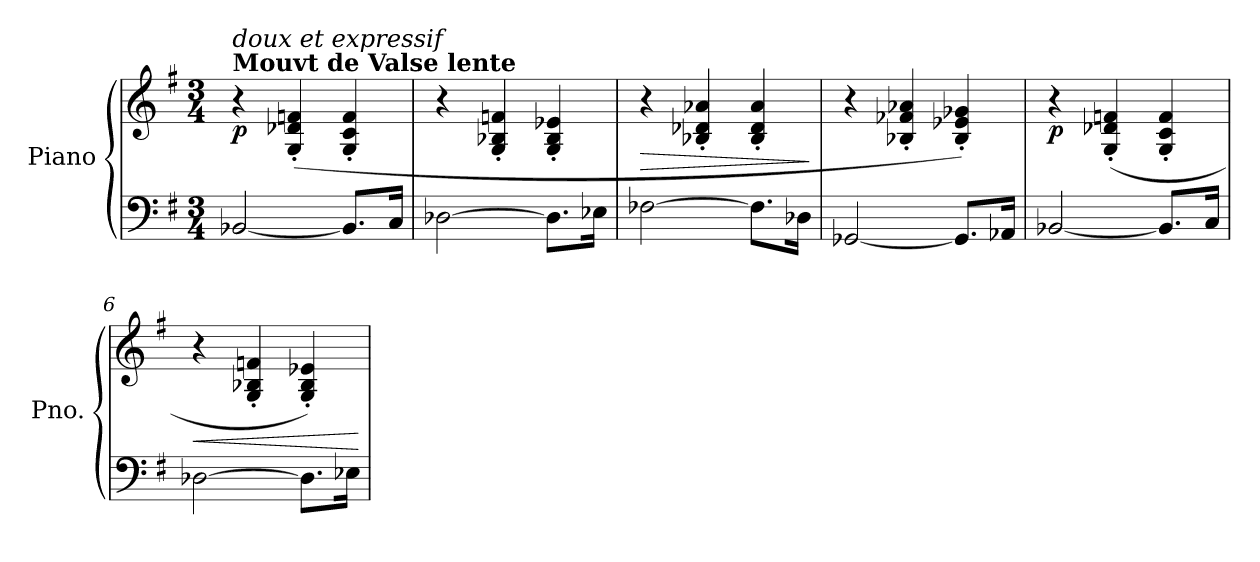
**kern	**kern	**dynam
*part1	*part1	*part1
*staff2	*staff1	*staff1/2
*I"Piano	*	*
*I'Pno.	*	*
*clefF4	*clefG2	*
*k[f#]	*k[f#]	*
*M3/4	*M3/4	*
=1	=1	=1
!	!LO:TX:a:B:t=Mouvt de Valse lente	!
!	!LO:TX:i:t=doux et expressif	!
!	!	!LO:DY:b
[2BB-X/	4r	p
.	(>4G/'> 4d-X/'> 4fn/'>	.
8.BB-/L]	4G/'> 4c/'> 4f/'>	.
16C/Jk	.	.
=2	=2	=2
[2D-X\	4r	.
.	4G/'> 4B-X/'> 4fn/'>	.
8.D-\L]	4G/'> 4B-/'> 4e-X/'>	.
16E-X\Jk	.	.
=3	=3	=3
!	!	!LO:HP:b
[2F-X\	4r	>
.	4B-X/'> 4d-X/'> 4a-X/'>	.
8.F-\L]	4B-/'> 4d-/'> 4a-/'>	.
16D-X\Jk	.	.
.	.	]
=4	=4	=4
[2GG-X/	4r	.
.	4B-X/'> 4f-X/'> 4a-X/'>	.
8.GG-/L]	4B-/'> 4e-X/'> 4g-X/'>)	.
16AA-X/Jk	.	.
=5	=5	=5
!	!	!LO:DY:b
[2BB-X/	4r	p
.	(>4G/'> 4d-X/'> 4fn/'>	.
8.BB-/L]	4G/'> 4c/'> 4f/'>	.
16C/Jk	.	.
!!LO:LB:g=z
=6	=6	=6
!	!	!LO:HP:b
[2D-X\	4r	<
.	4G/'> 4B-X/'> 4fn/'>	.
8.D-\L]	4G/'> 4B-/'> 4e-X/'>)	.
16E-X\Jk	.	.
.	.	[
=	=	=
*-	*-	*-
